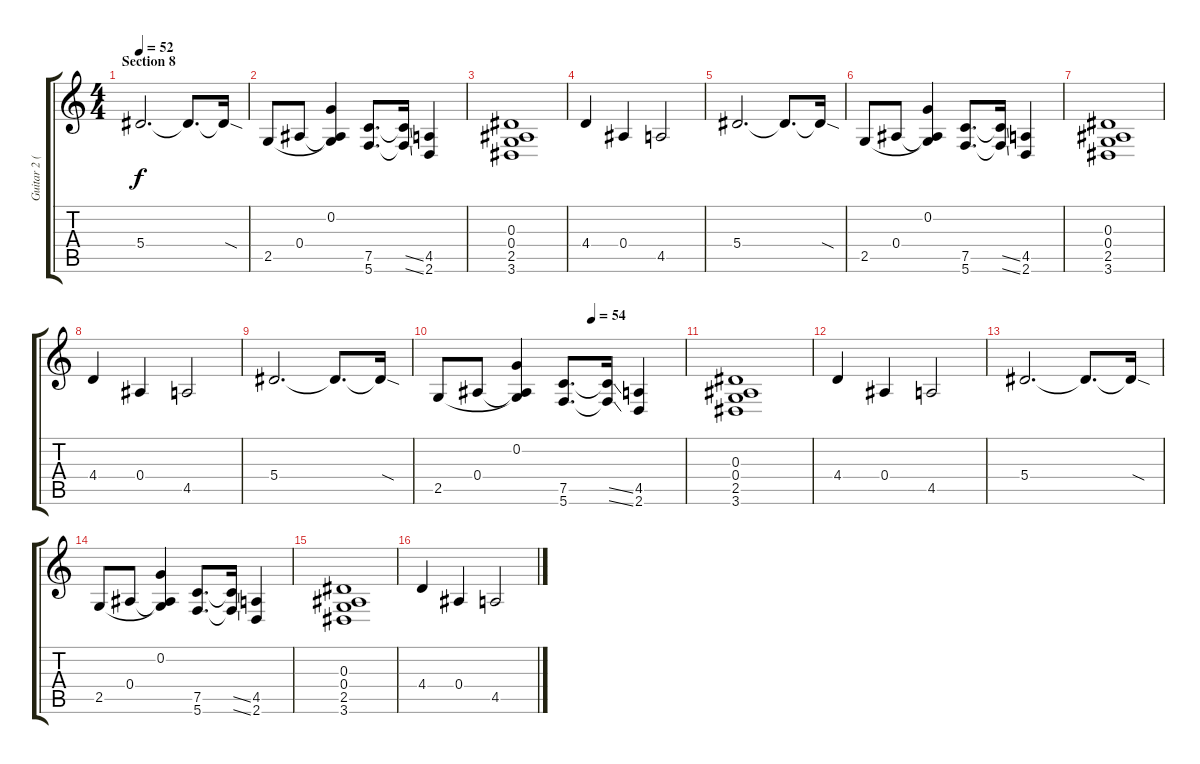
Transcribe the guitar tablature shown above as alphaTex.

\track ("Guitar 2 (Distortion)" "Guitar 2 (") {instrument distortionguitar}
\staff {score tabs}
\tuning (C4 G3 Eb3 Bb2 F2 C2) {hide}
\ts (4 4)
\section ("" "Section 8")
\tempo 52
\clef g2
\ks c
5.4.2{d dy f} 5.4{t}.8{d} 5.4{sod t}.16 |
2.5.8 0.4.8 (0.2 0.4{t} 2.5{t}).4 (7.5 5.6).8{d} (7.5{ss t} 5.6{ss t}).16 (4.5 2.6).4 |
(0.3 0.4 2.5 3.6).1 |
4.4.4 0.4.4 4.5.2 |
5.4.2{d} 5.4{t}.8{d} 5.4{sod t}.16 |
2.5.8 0.4.8 (0.2 0.4{t} 2.5{t}).4 (7.5 5.6).8{d} (7.5{ss t} 5.6{ss t}).16 (4.5 2.6).4 |
(0.3 0.4 2.5 3.6).1 |
4.4.4 0.4.4 4.5.2 |
5.4.2{d} 5.4{t}.8{d} 5.4{sod t}.16 |
\tempo (54 0.625)
2.5.8 0.4.8 (0.2 0.4{t} 2.5{t}).4 (7.5 5.6).8{d} (7.5{ss t} 5.6{ss t}).16 (4.5 2.6).4 |
(0.3 0.4 2.5 3.6).1 |
4.4.4 0.4.4 4.5.2 |
5.4.2{d} 5.4{t}.8{d} 5.4{sod t}.16 |
2.5.8 0.4.8 (0.2 0.4{t} 2.5{t}).4 (7.5 5.6).8{d} (7.5{ss t} 5.6{ss t}).16 (4.5 2.6).4 |
(0.3 0.4 2.5 3.6).1 |
4.4.4 0.4.4 4.5.2
